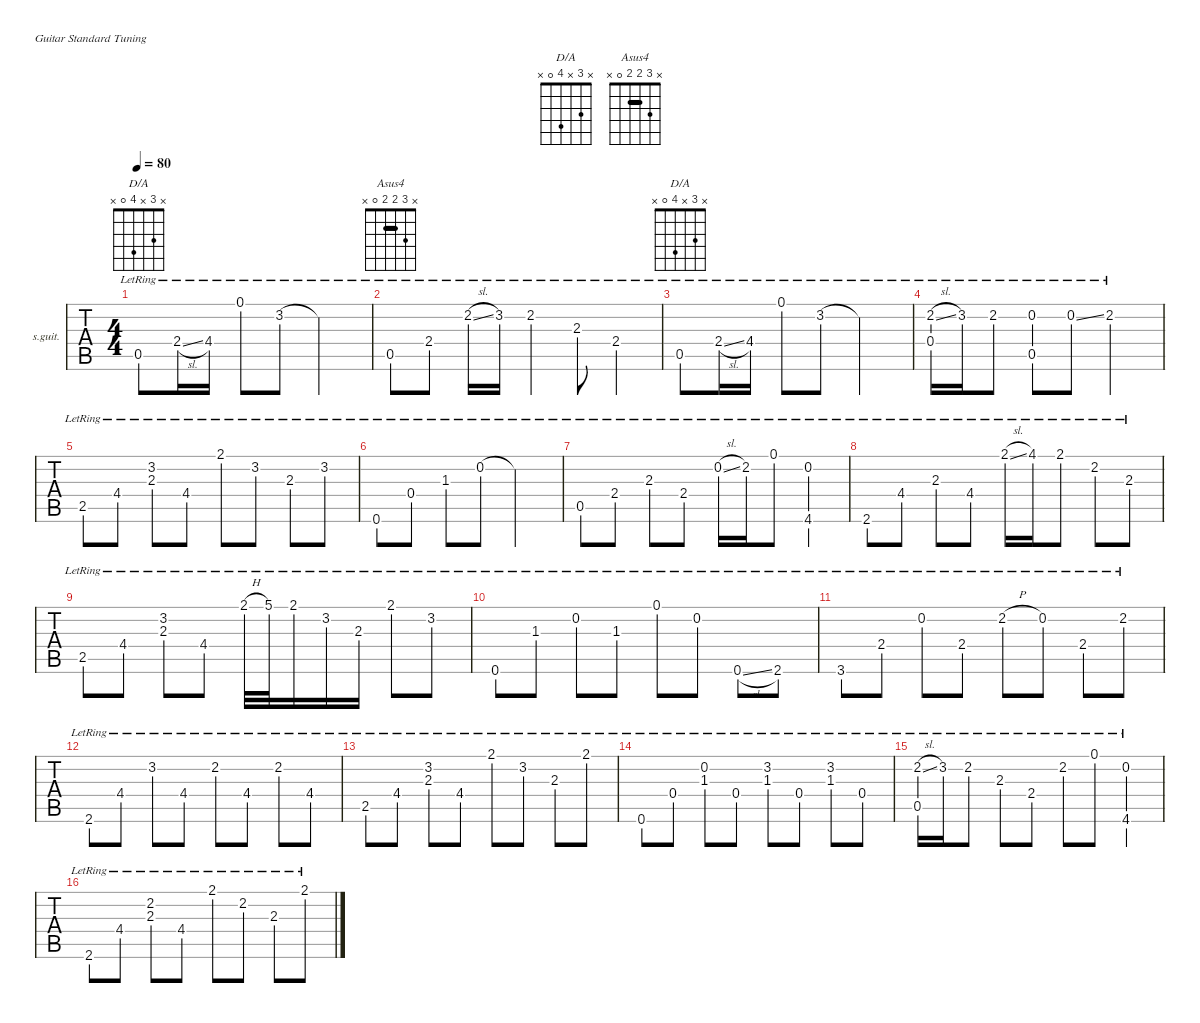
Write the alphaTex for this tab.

\defaultSystemsLayout 4
\hideDynamics
\bracketExtendMode groupsimilarinstruments
\firstSystemTrackNameOrientation horizontal
\otherSystemsTrackNameOrientation horizontal
\chordDiagramsInScore
\track ("guitar" "s.guit.") {instrument acousticguitarsteel}
\staff {tabs}
\tuning (E4 B3 G3 D3 A2 E2)
\chord ("D/A" x 3 x 4 0 x)
\chord ("Asus4" x 3 2 2 0 x) {barre 2}
\ts (4 4)
\beaming (8 2 2 2 2)
\tempo 80
\clef g2
\ks c
0.5{lr}.8{ch "D/A" dy f instrument acousticguitarsteel} 2.4{sl lr}.16 4.4{lr}.16 0.1{lr}.8 3.2{lr}.8 3.2{lr t}.2 |
0.5{lr}.8{ch "Asus4"} 2.4{lr}.8 2.2{sl lr}.16 3.2{lr}.16 2.2{lr}.4 2.3{lr}.8 2.4{lr}.4 |
0.5{lr}.8{ch "D/A"} 2.4{sl lr}.16 4.4{lr}.16 0.1{lr}.8 3.2{lr}.8 3.2{lr t}.2 |
(2.2{sl lr} 0.4{lr}).16 3.2{lr}.16 2.2{lr}.8 (0.2{lr} 0.5{lr}).8 0.2{ss lr}.8 2.2{lr}.2 |
2.5{lr}.8 4.4{lr}.8 (3.2{lr} 2.3{lr}).8 4.4{lr}.8 2.1{lr}.8 3.2{lr}.8 2.3{lr}.8 3.2{lr}.8 |
0.6{lr}.8 0.4{lr}.8 1.3{lr}.8 0.2{lr}.8 0.2{lr t}.2 |
0.5{lr}.8 2.4{lr}.8 2.3{lr}.8 2.4{lr}.8 0.2{sl lr}.16 2.2{lr}.16 0.1{lr}.8 (0.2{lr} 4.6{lr}).4 |
2.6{lr}.8 4.4{lr}.8 2.3{lr}.8 4.4{lr}.8 2.1{sl lr}.16 4.1{lr}.16 2.1{lr}.8 2.2{lr}.8 2.3{lr}.8 |
2.5{lr}.8 4.4{lr}.8 (3.2{lr} 2.3{lr}).8 4.4{lr}.8 2.1{h lr}.32 5.1{lr}.32 2.1{lr}.16 3.2{lr}.16 2.3{lr}.16 2.1{lr}.8 3.2{lr}.8 |
0.6{lr}.8 1.3{lr}.8 0.2{lr}.8 1.3{lr}.8 0.1{lr}.8 0.2{lr}.8 0.6{sl lr}.8 2.6{lr}.8 |
3.6{lr}.8 2.4{lr}.8 0.2{lr}.8 2.4{lr}.8 2.2{h lr}.8 0.2{lr}.8 2.4{lr}.8 2.2{lr}.8 |
2.6{lr}.8 4.4{lr}.8 3.2{lr}.8 4.4{lr}.8 2.2{lr}.8 4.4{lr}.8 2.2{lr}.8 4.4{lr}.8 |
2.5{lr}.8 4.4{lr}.8 (3.2{lr} 2.3{lr}).8 4.4{lr}.8 2.1{lr}.8 3.2{lr}.8 2.3{lr}.8 2.1{lr}.8 |
0.6{lr}.8 0.4{lr}.8 (0.2{lr} 1.3{lr}).8 0.4{lr}.8 (3.2{lr} 1.3{lr}).8 0.4{lr}.8 (3.2{lr} 1.3{lr}).8 0.4{lr}.8 |
(2.2{sl lr} 0.5{lr}).16 3.2{lr}.16 2.2{lr}.8 2.3{lr}.8 2.4{lr}.8 2.2{lr}.8 0.1{lr}.8 (0.2{lr} 4.6{lr}).4 |
2.6{lr}.8 4.4{lr}.8 (2.2{lr} 2.3{lr}).8 4.4{lr}.8 2.1{lr}.8 2.2{lr}.8 2.3{lr}.8 2.1{lr}.8
